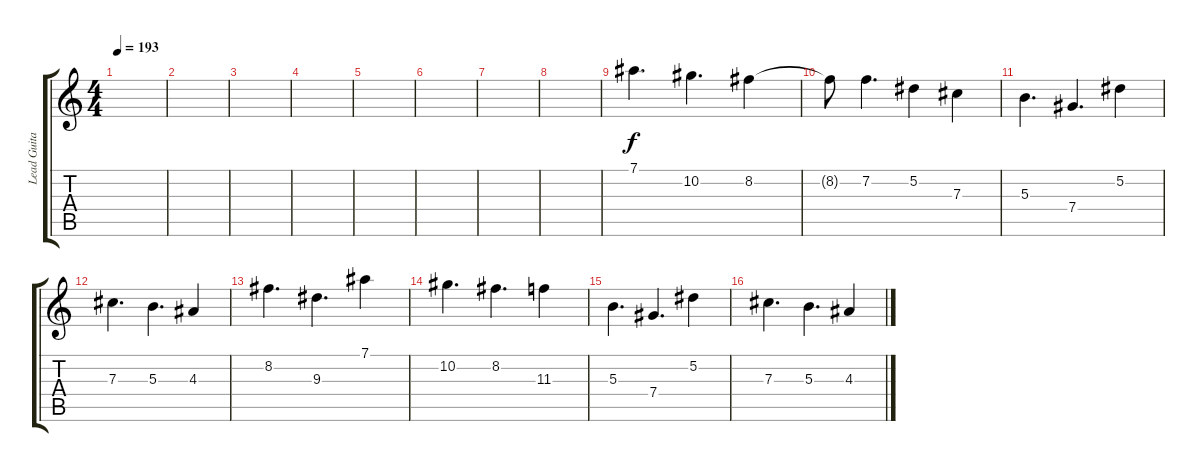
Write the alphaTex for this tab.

\track ("Lead Guitar" "Lead Guita") {instrument distortionguitar}
\staff {score tabs}
\tuning (Eb4 Bb3 Gb3 Db3 Ab2 Eb2) {hide}
\ts (4 4)
\tempo 193
\clef g2
\ks c
|
|
|
|
|
|
|
|
7.1.4{d} 10.2.4{d} 8.2.4 |
8.2{t}.8 7.2.4{d} 5.2.4 7.3.4 |
5.3.4{d} 7.4.4{d} 5.2.4 |
7.3.4{d} 5.3.4{d} 4.3.4 |
8.2.4{d} 9.3.4{d} 7.1.4 |
10.2.4{d} 8.2.4{d} 11.3.4 |
5.3.4{d} 7.4.4{d} 5.2.4 |
7.3.4{d} 5.3.4{d} 4.3.4
